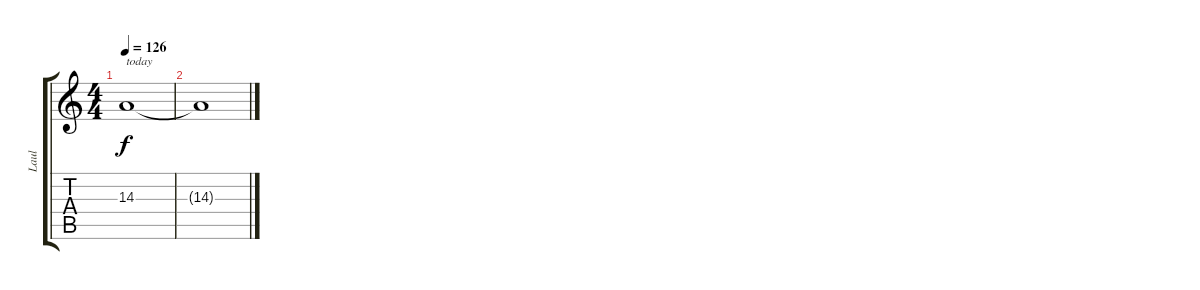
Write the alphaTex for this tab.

\track ("Laul" "Laul") {instrument tenorsax}
\staff {score tabs}
\tuning (E4 B3 G3 D3 A2 E2) {hide}
\ts (4 4)
\tempo 126
\clef g2
\ks c
14.3.1{txt "today" dy f} |
14.3{t}.1
